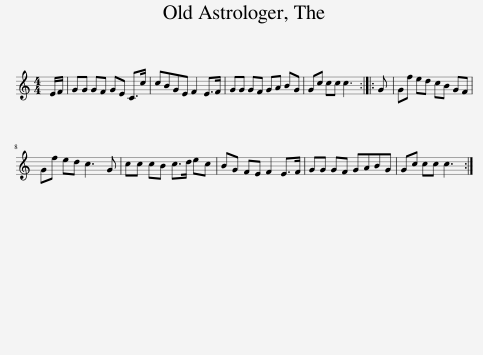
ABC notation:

X:1
L:1/8
M:4/4
I:linebreak $
K:C
V:1 treble
V:1
 E/F/ | GG GF GE C>c | cBGE F2 E>F | GG GF GA BG | Gc cc c3 :: %5
 G | Gf ed cB GF |$ Gf ed c3 G | cc cB c>d ec | BG FE F2 E>F | %10
 GG GF GABG | Gc cc c3 :| %12
